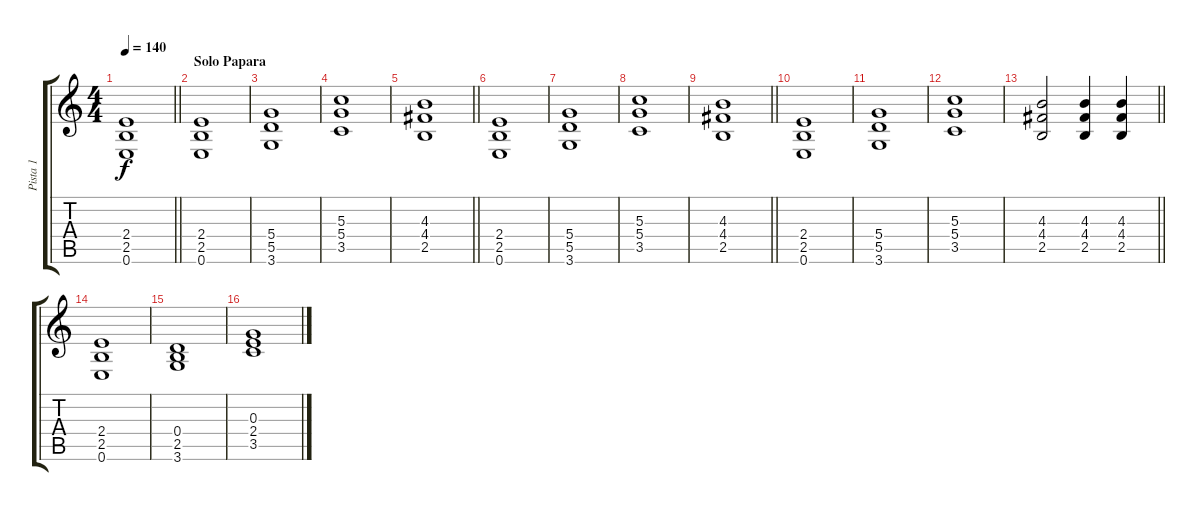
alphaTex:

\track ("Pista 1" "Pista 1") {instrument overdrivenguitar}
\staff {score tabs}
\tuning (E4 B3 G3 D3 A2 E2) {hide}
\ts (4 4)
\tempo 140
\clef g2
\barLineRight lightlight
\ks c
(2.4{t} 2.5{t} 0.6{t}).1{dy f volume 3} |
\section ("" "Solo Papara")
(2.4 2.5 0.6).1{volume 9} |
(5.4 5.5 3.6).1 |
(5.3 5.4 3.5).1 |
\barLineRight lightlight
(4.3 4.4 2.5).1 |
(2.4 2.5 0.6).1{volume 9} |
(5.4 5.5 3.6).1 |
(5.3 5.4 3.5).1 |
\barLineRight lightlight
(4.3 4.4 2.5).1 |
(2.4 2.5 0.6).1{volume 9} |
(5.4 5.5 3.6).1 |
(5.3 5.4 3.5).1 |
\barLineRight lightlight
(4.3 4.4 2.5).2 (4.3 4.4 2.5).4 (4.3 4.4 2.5).4 |
(2.4 2.5 0.6).1 |
(0.4 2.5 3.6).1 |
(0.3 2.4 3.5).1
